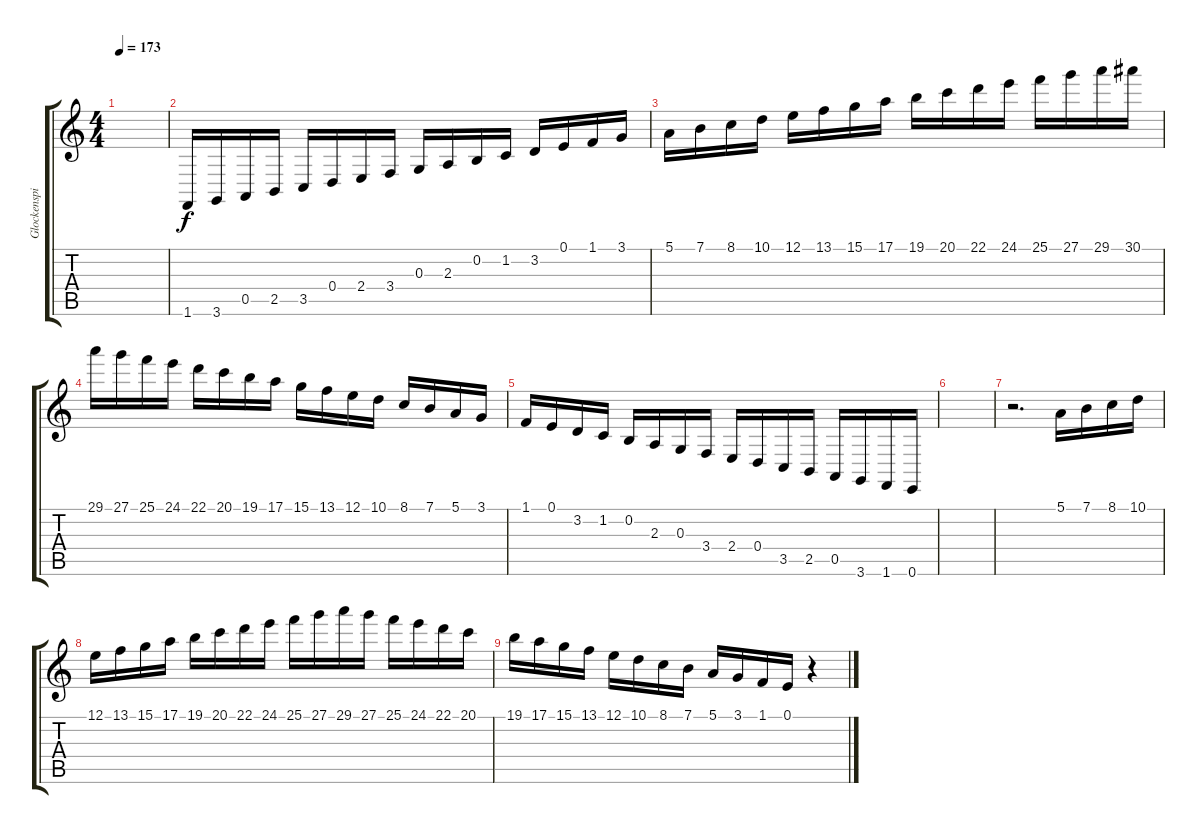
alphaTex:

\track ("Glockenspiel" "Glockenspi") {instrument glockenspiel}
\staff {score tabs}
\tuning (E4 B3 G3 D3 A2 E2) {hide}
\ts (4 4)
\tempo 173
\clef g2
\ks c
|
1.6.16 3.6.16 0.5.16 2.5.16 3.5.16 0.4.16 2.4.16 3.4.16 0.3.16 2.3.16 0.2.16 1.2.16 3.2.16 0.1.16 1.1.16 3.1.16 |
5.1.16 7.1.16 8.1.16 10.1.16 12.1.16 13.1.16 15.1.16 17.1.16 19.1.16 20.1.16 22.1.16 24.1.16 25.1.16 27.1.16 29.1.16 30.1.16 |
29.1.16 27.1.16 25.1.16 24.1.16 22.1.16 20.1.16 19.1.16 17.1.16 15.1.16 13.1.16 12.1.16 10.1.16 8.1.16 7.1.16 5.1.16 3.1.16 |
1.1.16 0.1.16 3.2.16 1.2.16 0.2.16 2.3.16 0.3.16 3.4.16 2.4.16 0.4.16 3.5.16 2.5.16 0.5.16 3.6.16 1.6.16 0.6.16 |
|
r.2{d volume 0} 5.1.16{volume 13} 7.1.16 8.1.16 10.1.16 |
12.1.16 13.1.16 15.1.16 17.1.16 19.1.16 20.1.16 22.1.16 24.1.16 25.1.16 27.1.16 29.1.16 27.1.16 25.1.16 24.1.16 22.1.16 20.1.16 |
19.1.16 17.1.16 15.1.16 13.1.16 12.1.16 10.1.16 8.1.16 7.1.16 5.1.16 3.1.16 1.1.16 0.1.16 r.4
